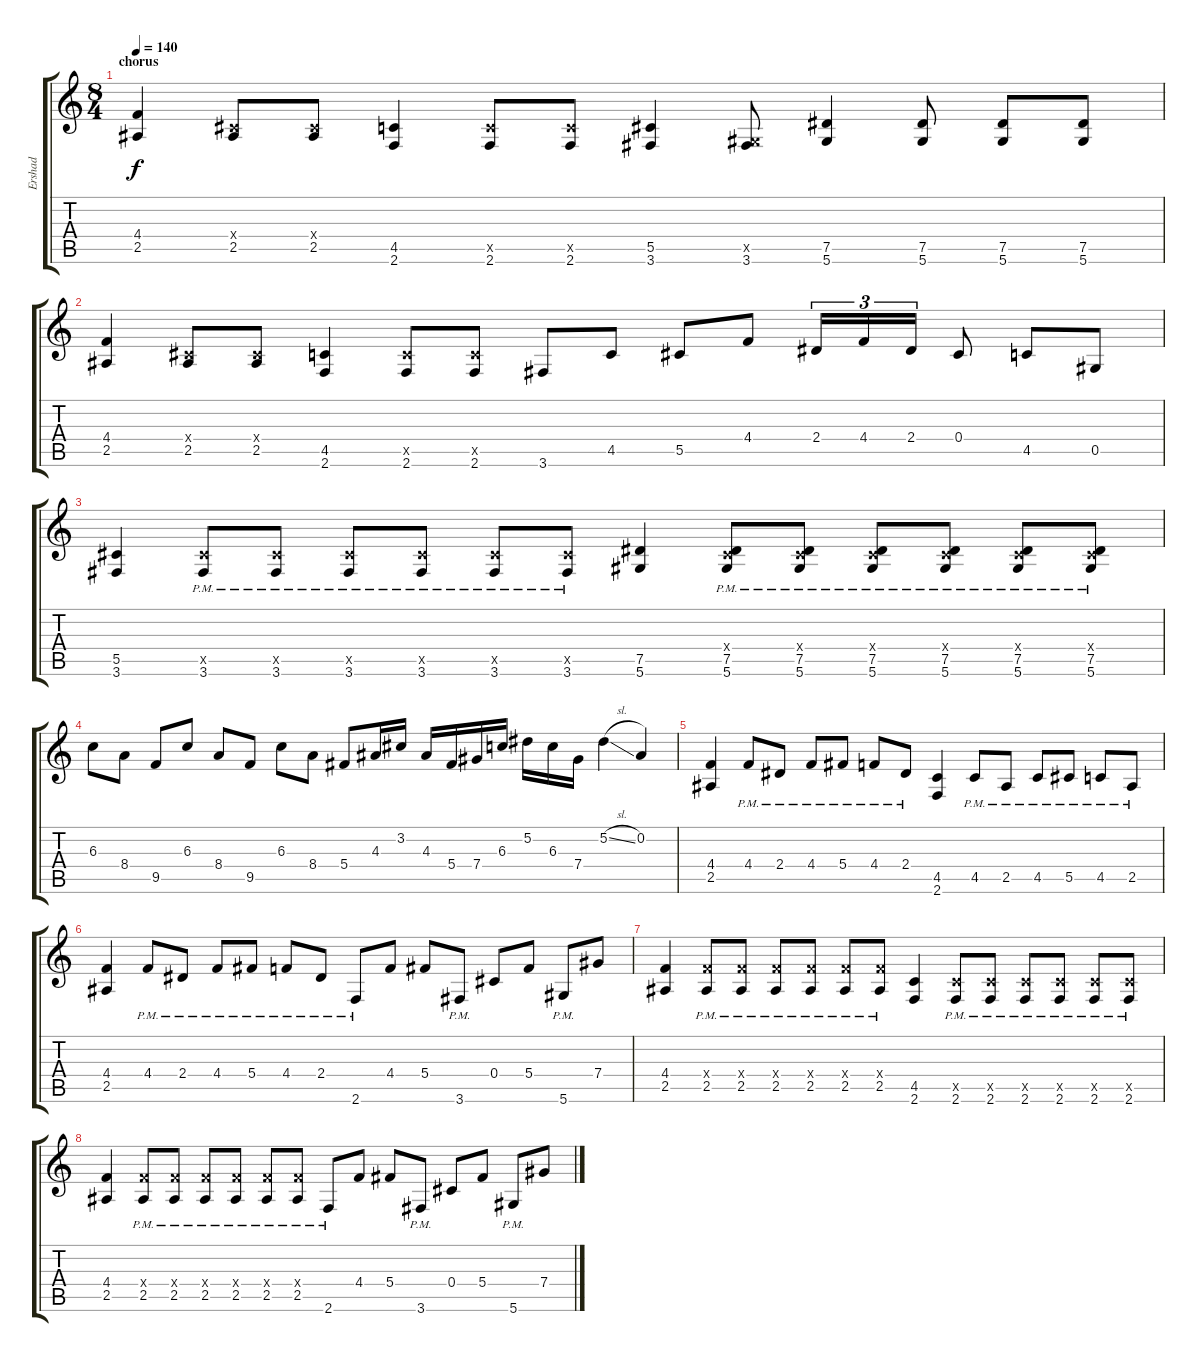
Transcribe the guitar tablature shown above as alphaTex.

\track ("Ershad" "Ershad") {instrument overdrivenguitar}
\staff {score tabs}
\tuning (Eb4 Bb3 Gb3 Db3 Ab2 Eb2) {hide}
\ts (8 4)
\section ("" "chorus")
\tempo 140
\clef g2
\ks c
(4.4 2.5).4{dy f} (0.4{x} 2.5).8 (0.4{x} 2.5).8 (4.5 2.6).4 (4.5{x} 2.6).8 (4.5{x} 2.6).8 (5.5 3.6).4 (0.5{x} 3.6).8 (7.5 5.6).4 (7.5 5.6).8 (7.5 5.6).8 (7.5 5.6).8 |
(4.4 2.5).4 (0.4{x} 2.5).8 (0.4{x} 2.5).8 (4.5 2.6).4 (4.5{x} 2.6).8 (4.5{x} 2.6).8 3.6.8 4.5.8 5.5.8 4.4.8 2.4.16{tu (3 2)} 4.4.16{tu (3 2)} 2.4.16{tu (3 2)} 0.4.8 4.5.8 0.5.8 |
(5.5 3.6).4 (5.5{x} 3.6{pm}).8 (5.5{x} 3.6{pm}).8 (5.5{x} 3.6{pm}).8 (5.5{x} 3.6{pm}).8 (5.5{x} 3.6{pm}).8 (5.5{x} 3.6{pm}).8 (7.5 5.6).4 (0.4{x} 7.5{pm} 5.6{pm}).8 (0.4{x} 7.5{pm} 5.6{pm}).8 (0.4{x} 7.5{pm} 5.6{pm}).8 (0.4{x} 7.5{pm} 5.6{pm}).8 (0.4{x} 7.5{pm} 5.6{pm}).8 (0.4{x} 7.5{pm} 5.6{pm}).8 |
6.3.8 8.4.8 9.5.8 6.3.8 8.4.8 9.5.8 6.3.8 8.4.8 5.4.8 4.3.16 3.2.16 4.3.16 5.4.16 7.4.16 6.3.16 5.2.16 6.3.16 7.4.16 5.2{sl}.4 0.2.4 |
(4.4 2.5).4 4.4{pm}.8 2.4{pm}.8 4.4{pm}.8 5.4{pm}.8 4.4{pm}.8 2.4{pm}.8 (4.5 2.6).4 4.5{pm}.8 2.5{pm}.8 4.5{pm}.8 5.5{pm}.8 4.5{pm}.8 2.5{pm}.8 |
(4.4 2.5).4 4.4{pm}.8 2.4{pm}.8 4.4{pm}.8 5.4{pm}.8 4.4{pm}.8 2.4{pm}.8 2.6{pm}.8 4.4.8 5.4.8 3.6{pm}.8 0.4.8 5.4.8 5.6{pm}.8 7.4.8 |
(4.4 2.5).4 (4.4{x} 2.5{pm}).8 (4.4{x} 2.5{pm}).8 (4.4{x} 2.5{pm}).8 (4.4{x} 2.5{pm}).8 (4.4{x} 2.5{pm}).8 (4.4{x} 2.5{pm}).8 (4.5 2.6).4 (4.5{x} 2.6{pm}).8 (4.5{x} 2.6{pm}).8 (4.5{x} 2.6{pm}).8 (4.5{x} 2.6{pm}).8 (4.5{x} 2.6{pm}).8 (4.5{x} 2.6{pm}).8 |
(4.4 2.5).4 (4.4{x} 2.5{pm}).8 (4.4{x} 2.5{pm}).8 (4.4{x} 2.5{pm}).8 (4.4{x} 2.5{pm}).8 (4.4{x} 2.5{pm}).8 (4.4{x} 2.5{pm}).8 2.6{pm}.8 4.4.8 5.4.8 3.6{pm}.8 0.4.8 5.4.8 5.6{pm}.8 7.4.8
